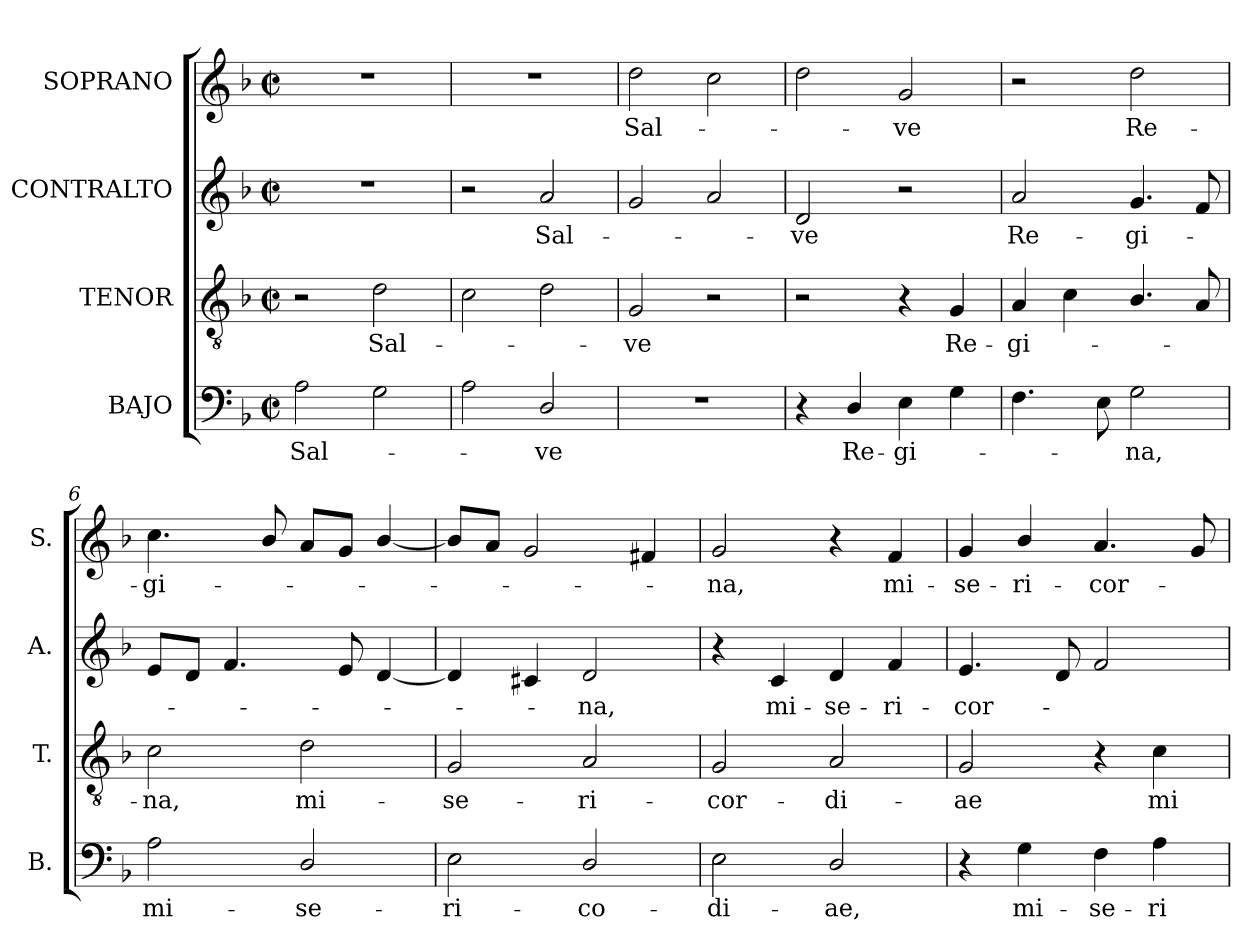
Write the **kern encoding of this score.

**kern	**text	**kern	**text	**kern	**text	**kern	**text
*part4	*part4	*part3	*part3	*part2	*part2	*part1	*part1
*staff4	*staff4	*staff3	*staff3	*staff2	*staff2	*staff1	*staff1
*I"BAJO	*	*I"TENOR	*	*I"CONTRALTO	*	*I"SOPRANO	*
*I'B.	*	*I'T.	*	*I'A.	*	*I'S.	*
!!LO:PB:g=z
*clefF4	*	*clefGv2	*	*clefG2	*	*clefG2	*
*	*	*ITrd7c12	*	*	*	*	*
*k[b-]	*	*k[b-]	*	*k[b-]	*	*k[b-]	*
*F:	*	*F:	*	*F:	*	*F:	*
*M2/2	*	*M2/2	*	*M2/2	*	*M2/2	*
*met(c|)	*	*met(c|)	*	*met(c|)	*	*met(c|)	*
=1	=1	=1	=1	=1	=1	=1	=1
!	!LO:LY:b:color=#000000	!	!	!	!	!	!
2Ai\	Sal-	2r	.	1r	.	1r	.
!	!	!	!LO:LY:b:color=#000000	!	!	!	!
2Gi\	.	2Di\	Sal-	.	.	.	.
=2	=2	=2	=2	=2	=2	=2	=2
2Ai\	.	2Ci\	.	2r	.	1r	.
!	!LO:LY:b:color=#000000	!	!	!	!	!	!
!	!	!	!	!	!LO:LY:b:color=#000000	!	!
2Di/	-ve	2Di\	.	2ai/	Sal-	.	.
=3	=3	=3	=3	=3	=3	=3	=3
!	!	!	!LO:LY:b:color=#000000	!	!	!	!
!	!	!	!	!	!	!	!LO:LY:b:color=#000000
1r	.	2GGi/	-ve	2gi/	.	2ddi\	Sal-
.	.	2r	.	2ai/	.	2cci\	.
=4	=4	=4	=4	=4	=4	=4	=4
!	!	!	!	!	!LO:LY:b:color=#000000	!	!
4r	.	2r	.	2di/	-ve	2ddi\	.
!	!LO:LY:b:color=#000000	!	!	!	!	!	!
4Di/	Re-	.	.	.	.	.	.
!	!LO:LY:b:color=#000000	!	!	!	!	!	!
!	!	!	!	!	!	!	!LO:LY:b:color=#000000
4Ei\	-gi-	4r	.	2r	.	2gi/	-ve
!	!	!	!LO:LY:b:color=#000000	!	!	!	!
4Gi\	.	4GGi/	Re-	.	.	.	.
=5	=5	=5	=5	=5	=5	=5	=5
!	!	!	!LO:LY:b:color=#000000	!	!	!	!
!	!	!	!	!	!LO:LY:b:color=#000000	!	!
4.Fi\	.	4AAi/	-gi-	2ai/	Re-	2r	.
.	.	4Ci\	.	.	.	.	.
8Ei\	.	.	.	.	.	.	.
!	!LO:LY:b:color=#000000	!	!	!	!	!	!
!	!	!	!	!	!LO:LY:b:color=#000000	!	!
!	!	!	!	!	!	!	!LO:LY:b:color=#000000
2Gi\	-na,	4.BB-i/	.	4.gi/	-gi-	2ddi\	Re-
.	.	8AAi/	.	8fi/	.	.	.
=6	=6	=6	=6	=6	=6	=6	=6
!	!LO:LY:b:color=#000000	!	!	!	!	!	!
!	!	!	!LO:LY:b:color=#000000	!	!	!	!
!	!	!	!	!	!	!	!LO:LY:b:color=#000000
2Ai\	mi-	2Ci\	-na,	8ei/L	.	4.cci\	-gi-
.	.	.	.	8di/J	.	.	.
.	.	.	.	4.fi/	.	.	.
.	.	.	.	.	.	8b-i/	.
!	!LO:LY:b:color=#000000	!	!	!	!	!	!
!	!	!	!LO:LY:b:color=#000000	!	!	!	!
2Di/	-se-	2Di\	mi-	.	.	8ai/L	.
.	.	.	.	8ei/	.	8gi/J	.
.	.	.	.	[4di/	.	[4b-i/	.
!!LO:LB:g=z
=7	=7	=7	=7	=7	=7	=7	=7
!	!LO:LY:b:color=#000000	!	!	!	!	!	!
!	!	!	!LO:LY:b:color=#000000	!	!	!	!
2Ei\	-ri-	2GGi/	-se-	4di/]	.	8b-i/L]	.
.	.	.	.	.	.	8ai/J	.
.	.	.	.	4c#Xi/	.	2gi/	.
!	!LO:LY:b:color=#000000	!	!	!	!	!	!
!	!	!	!LO:LY:b:color=#000000	!	!	!	!
!	!	!	!	!	!LO:LY:b:color=#000000	!	!
2Di/	-co-	2AAi/	-ri-	2di/	-na,	.	.
.	.	.	.	.	.	4f#Xi/	.
=8	=8	=8	=8	=8	=8	=8	=8
!	!LO:LY:b:color=#000000	!	!	!	!	!	!
!	!	!	!LO:LY:b:color=#000000	!	!	!	!
!	!	!	!	!	!	!	!LO:LY:b:color=#000000
2Ei\	-di-	2GGi/	-cor-	4r	.	2gi/	-na,
!	!	!	!	!	!LO:LY:b:color=#000000	!	!
.	.	.	.	4ci/	mi-	.	.
!	!LO:LY:b:color=#000000	!	!	!	!	!	!
!	!	!	!LO:LY:b:color=#000000	!	!	!	!
!	!	!	!	!	!LO:LY:b:color=#000000	!	!
2Di/	-ae,	2AAi/	-di-	4di/	-se-	4r	.
!	!	!	!	!	!LO:LY:b:color=#000000	!	!
!	!	!	!	!	!	!	!LO:LY:b:color=#000000
.	.	.	.	4fi/	-ri-	4fi/	mi-
=9	=9	=9	=9	=9	=9	=9	=9
!	!	!	!LO:LY:b:color=#000000	!	!	!	!
!	!	!	!	!	!LO:LY:b:color=#000000	!	!
!	!	!	!	!	!	!	!LO:LY:b:color=#000000
4r	.	2GGi/	-ae	4.ei/	-cor-	4gi/	-se-
!	!LO:LY:b:color=#000000	!	!	!	!	!	!
!	!	!	!	!	!	!	!LO:LY:b:color=#000000
4Gi\	mi-	.	.	.	.	4b-i/	-ri-
.	.	.	.	8di/	.	.	.
!	!LO:LY:b:color=#000000	!	!	!	!	!	!
!	!	!	!	!	!	!	!LO:LY:b:color=#000000
4Fi\	-se-	4r	.	2fi/	.	4.ai/	-cor-
!	!LO:LY:b:color=#000000	!	!	!	!	!	!
!	!	!	!LO:LY:b:color=#000000	!	!	!	!
4Ai\	-ri-	4Ci\	mi-	.	.	.	.
.	.	.	.	.	.	8gi/	.
=	=	=	=	=	=	=	=
*-	*-	*-	*-	*-	*-	*-	*-
